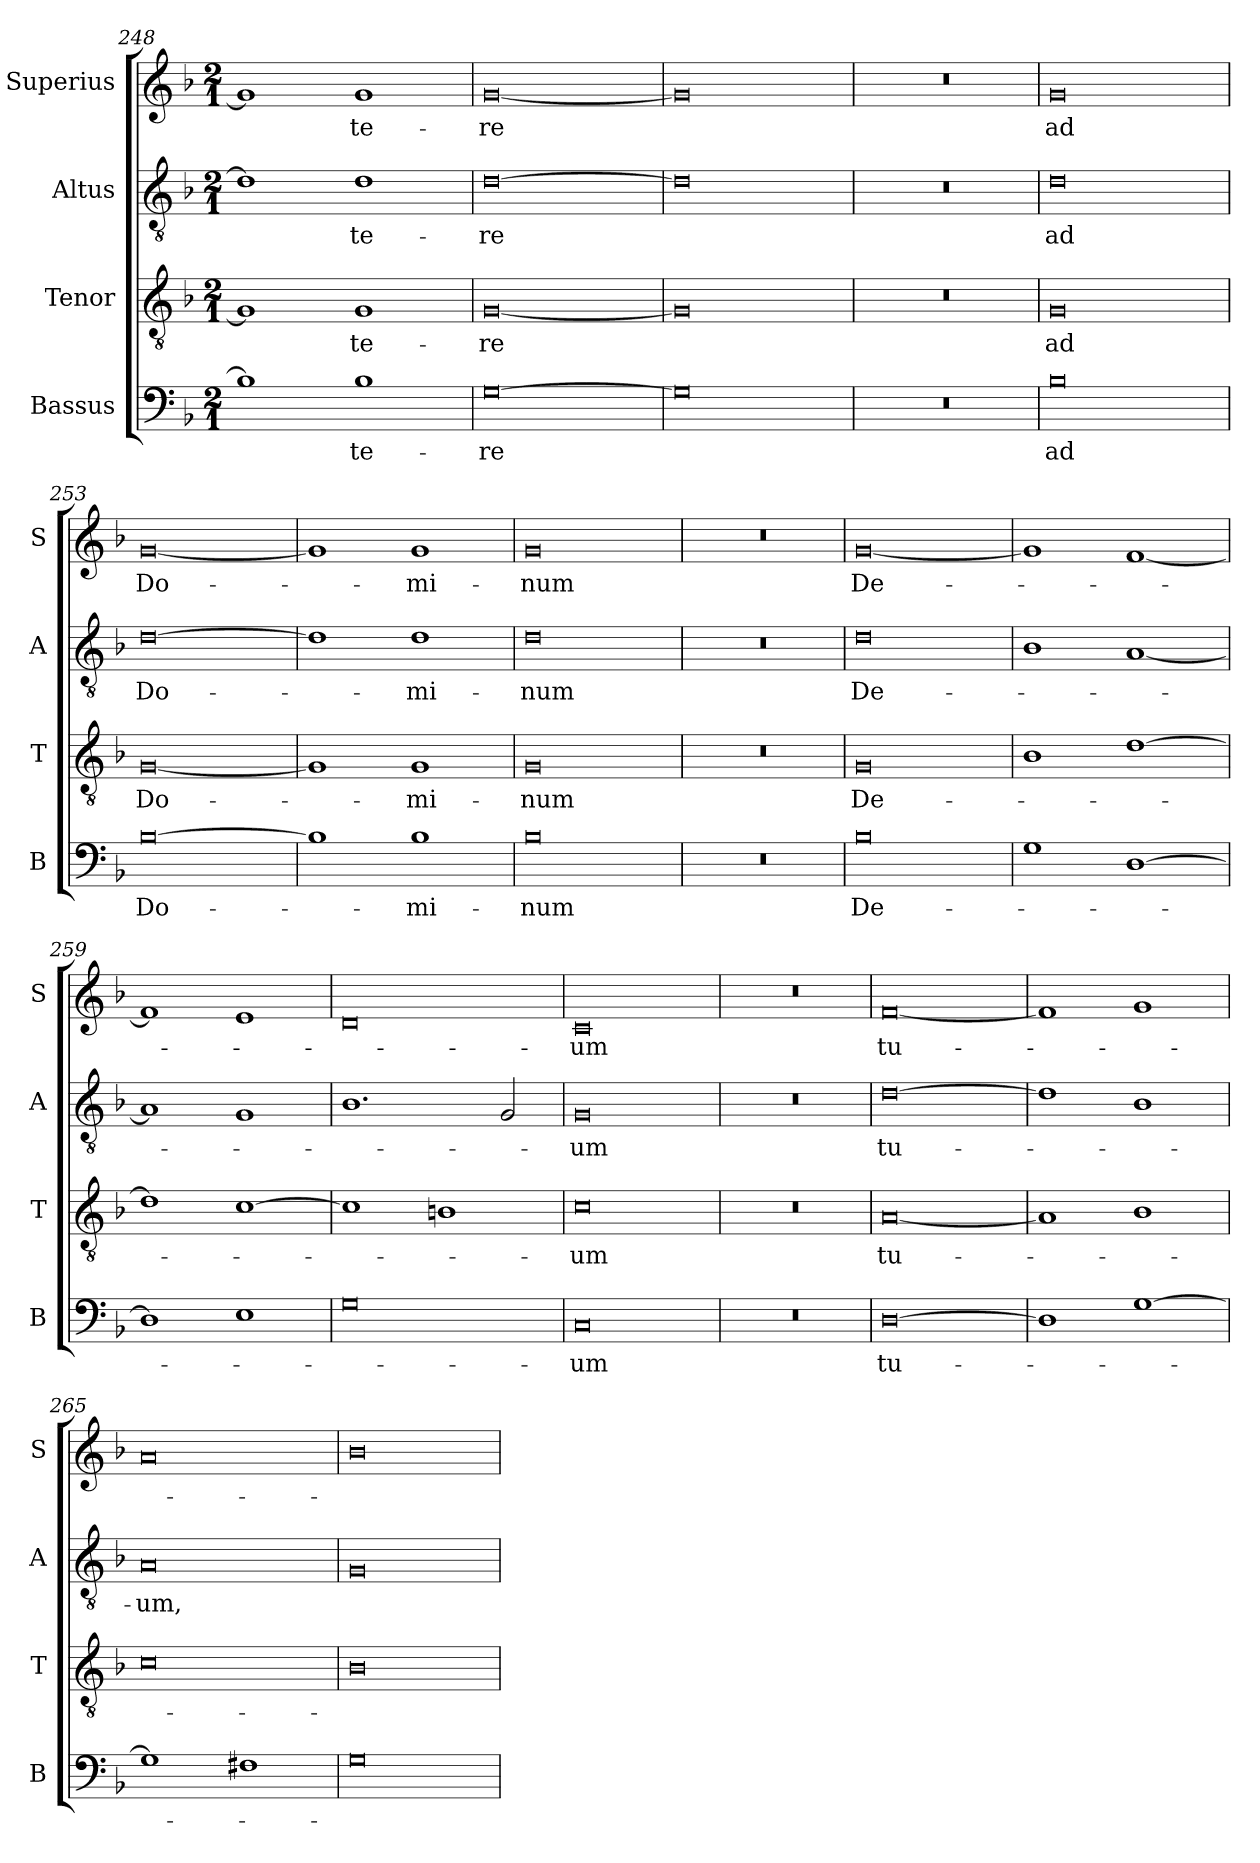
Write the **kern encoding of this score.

**kern	**text	**kern	**text	**kern	**text	**kern	**text
*part4	*part4	*part3	*part3	*part2	*part2	*part1	*part1
*staff4	*staff4	*staff3	*staff3	*staff2	*staff2	*staff1	*staff1
*I"Bassus	*	*I"Tenor	*	*I"Altus	*	*I"Superius	*
*I'B	*	*I'T	*	*I'A	*	*I'S	*
*clefF4	*	*clefGv2	*	*clefGv2	*	*clefG2	*
*k[b-]	*	*k[b-]	*	*k[b-]	*	*k[b-]	*
*M2/1	*	*M2/1	*	*M2/1	*	*M2/1	*
=248	=248	=248	=248	=248	=248	=248	=248
1B-]	.	1G]	.	1d]	.	1g]	.
1B-	-te-	1G	-te-	1d	-te-	1g	-te-
=249	=249	=249	=249	=249	=249	=249	=249
[0G	re	[0G	re	[0d	re	[0g	re
=250	=250	=250	=250	=250	=250	=250	=250
0G]	.	0G]	.	0d]	.	0g]	.
=251	=251	=251	=251	=251	=251	=251	=251
0r	.	0r	.	0r	.	0r	.
=252	=252	=252	=252	=252	=252	=252	=252
0B-	-ad	0G	-ad	0d	-ad	0g	-ad
=253	=253	=253	=253	=253	=253	=253	=253
[0B-	Do-	[0G	Do-	[0d	Do-	[0g	Do-
=254	=254	=254	=254	=254	=254	=254	=254
1B-]	.	1G]	.	1d]	.	1g]	.
1B-	-mi-	1G	-mi-	1d	-mi-	1g	-mi-
=255	=255	=255	=255	=255	=255	=255	=255
0B-	-num	0G	-num	0d	-num	0g	-num
=256	=256	=256	=256	=256	=256	=256	=256
0r	.	0r	.	0r	.	0r	.
=257	=257	=257	=257	=257	=257	=257	=257
0B-	De-	0G	De-	0d	De-	[0g	De-
=258	=258	=258	=258	=258	=258	=258	=258
1G	.	1B-	.	1B-	.	1g]	.
[1D	.	[1d	.	[1A	.	[1f	.
=259	=259	=259	=259	=259	=259	=259	=259
1D]	.	1d]	.	1A]	.	1f]	.
1E	.	[1c	.	1G	.	1e	.
=260	=260	=260	=260	=260	=260	=260	=260
0G	.	1c]	.	1.B-	.	0d	.
.	.	1Bn	.	.	.	.	.
.	.	.	.	2G	.	.	.
=261	=261	=261	=261	=261	=261	=261	=261
0C	-um	0c	-um	0G	-um	0c	-um
=262	=262	=262	=262	=262	=262	=262	=262
0r	.	0r	.	0r	.	0r	.
=263	=263	=263	=263	=263	=263	=263	=263
[0D	tu-	[0A	tu-	[0d	tu-	[0f	tu-
=264	=264	=264	=264	=264	=264	=264	=264
1D]	.	1A]	.	1d]	.	1f]	.
[1G	.	1B-	.	1B-	.	1g	.
=265	=265	=265	=265	=265	=265	=265	=265
!	!	!	!	!	!LO:LY:i	!	!
1G]	.	0c	.	0A	-um,	0a	.
1F#i	.	.	.	.	.	.	.
=266	=266	=266	=266	=266	=266	=266	=266
0G	.	0B-	.	0G	.	0b-	.
=	=	=	=	=	=	=	=
*-	*-	*-	*-	*-	*-	*-	*-
